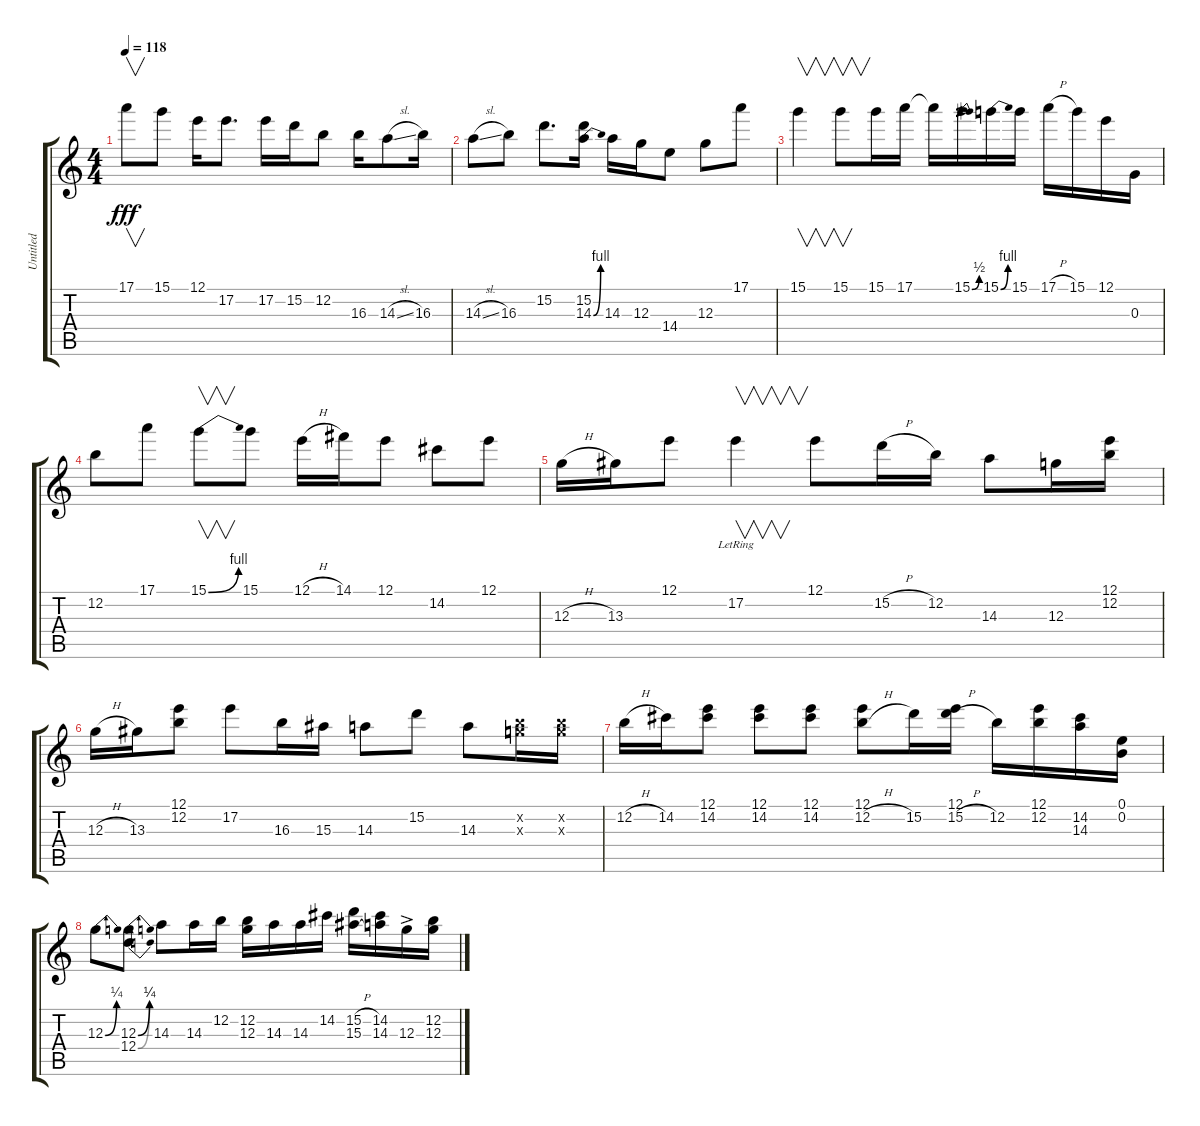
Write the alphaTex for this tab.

\track ("Untitled" "Untitled") {instrument overdrivenguitar}
\staff {score tabs}
\tuning (E4 B3 G3 D3 A2 E2) {hide}
\ts (4 4)
\tempo 118
\clef g2
\ks c
17.1.8{v dy fff} 15.1.8 12.1.16 17.2.8{d} 17.2.16 15.2.16 12.2.8 16.3.16 14.3{sl}.8 16.3.16 |
14.3{sl}.8 16.3.8 15.2.8{d} (15.2 14.3{be (bend 0 0 60 4)}).16 14.3.16 12.3.16 14.4.8 12.3.8 17.1.8 |
15.1.4{v} 15.1.8{v} 15.1.16 17.1.16 17.1{t}.16 15.1{be (bend 0 0 60 2)}.16 15.1{be (bend 0 0 60 4)}.16 15.1.16 17.1{h}.16 15.1.16 12.1.16 0.3.16 |
12.2.8 17.1.8 15.1{be (bend 0 0 60 4)}.8{v} 15.1.8 12.1{h}.16 14.1.16 12.1.8 14.2.8 12.1.8 |
12.3{h}.16 13.3.16 12.1.8 17.2{lr}.4{v} 12.1.8 15.2{h}.16 12.2.16 14.3.8 12.3.16 (12.1 12.2).16 |
12.3{h}.16 13.3.16 (12.1 12.2).8 17.2.8 16.3.16 15.3.16 14.3.8 15.2.8 14.3.8 (12.2{x} 12.3{x}).16 (12.2{x} 12.3{x}).16 |
12.2{h}.16 14.2.16 (12.1 14.2).8 (12.1 14.2).8 (12.1 14.2).8 (12.1 12.2{h}).8 15.2.16 (12.1 15.2{h}).16 12.2.16 (12.1 12.2).16 (14.2 14.3).16 (0.1 0.2).16 |
12.3{be (bend 0 0 60 1)}.8 (12.3{be (bend 0 0 60 1)} 12.4{be (bend 0 0 60 1)}).8 14.3.8 14.3.16 12.2.16 (12.2 12.3).16 14.3.16 14.3.16 14.2.16 (15.2{h} 15.3{h}).16 (14.2 14.3).16 12.3{ac}.16 (12.2 12.3).16
